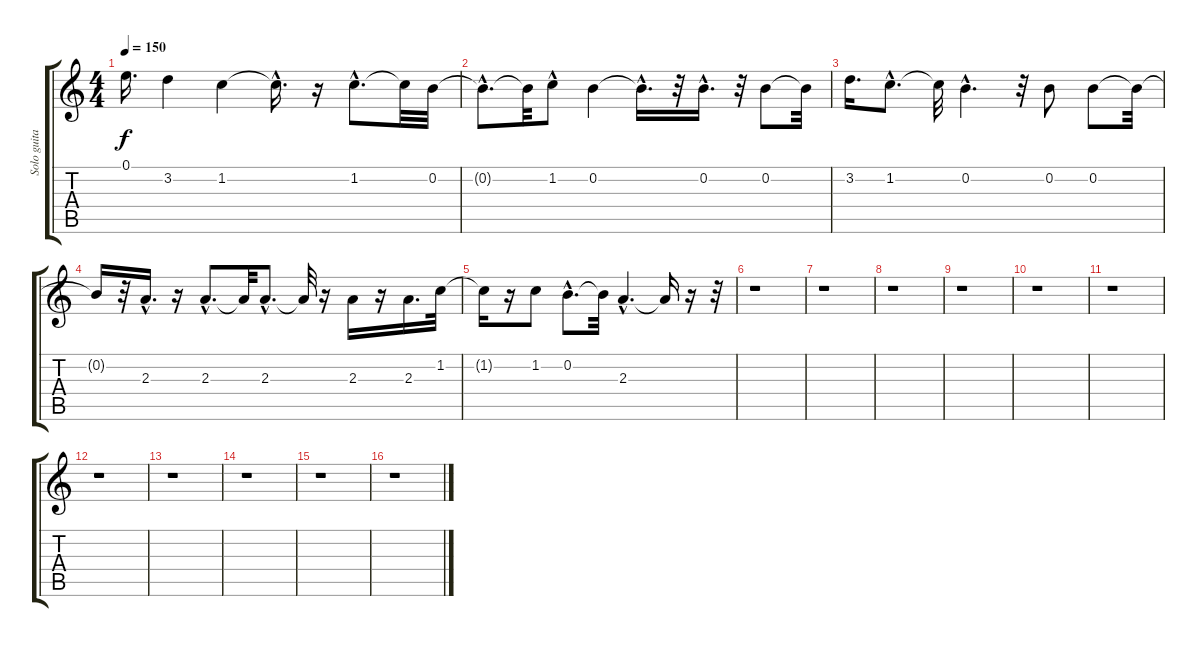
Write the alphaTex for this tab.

\track ("Solo guitar" "Solo guita") {instrument overdrivenguitar}
\staff {score tabs}
\tuning (E4 B3 G3 D3 A2 E2) {hide}
\ts (4 4)
\tempo 150
\clef g2
\ks c
0.1.16{d dy f} 3.2.4 1.2.4 1.2{hac t}.16{d} r.16 1.2{hac}.8{d} 1.2{t}.32 0.2.32 |
0.2{hac t}.8{d} 0.2{t}.32 1.2{hac}.8 0.2.4 0.2{hac t}.16{d} r.32 0.2{hac}.16{d} r.32 0.2.8 0.2{t}.32 |
3.2.16{d} 1.2{hac}.8{d} 1.2{t}.32 0.2{hac}.4{d} r.32 0.2.8 0.2.8 0.2{t}.32 |
0.2{t}.16 r.32 2.3{hac}.16{d} r.16 2.3{hac}.8{d} 2.3{t}.32 2.3{hac}.8{d} 2.3{t}.32 r.16 2.3.16 r.16 2.3.16{d} 1.2.32 |
1.2{t}.16 r.16 1.2.8 0.2{hac}.8{d} 0.2{t}.32 2.3{hac}.4{d} 2.3{t}.16 r.16 r.32 |
r.1 |
r.1 |
r.1 |
r.1 |
r.1 |
r.1 |
r.1 |
r.1 |
r.1 |
r.1 |
r.1
